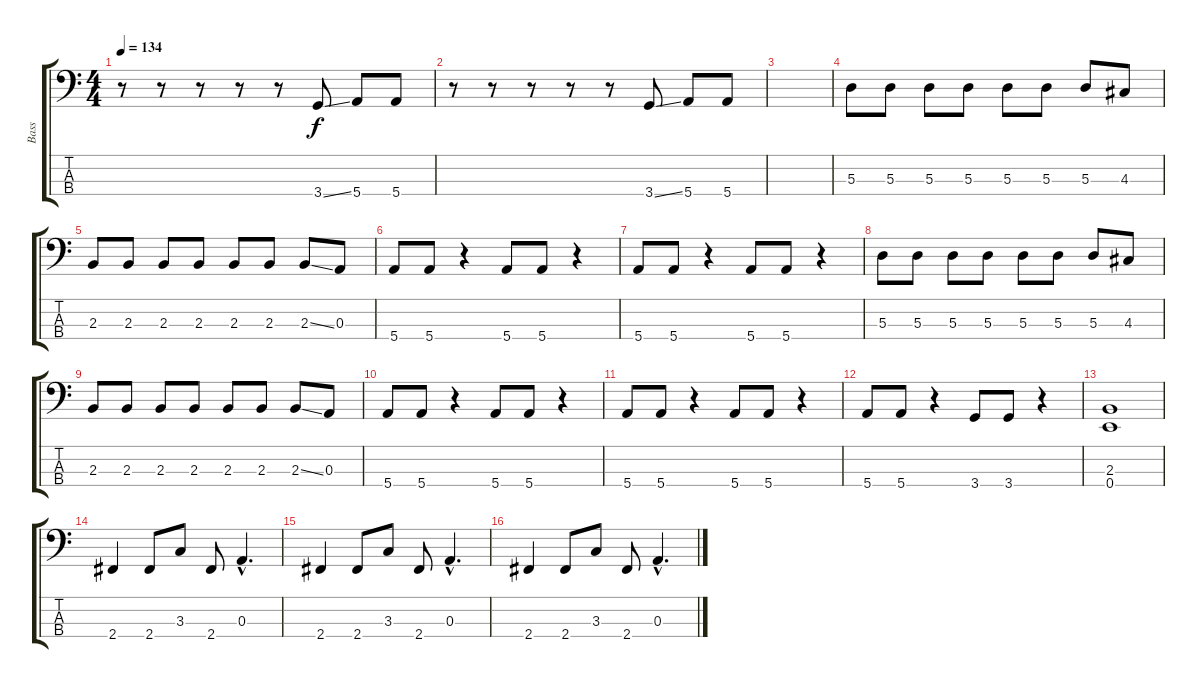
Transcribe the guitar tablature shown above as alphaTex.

\track ("Bass" "Bass") {instrument electricbasspick}
\staff {score tabs}
\tuning (G2 D2 A1 E1) {hide}
\ts (4 4)
\tempo 134
\clef f4
\ks c
r.8{dy f} r.8 r.8 r.8 r.8 3.4{ss}.8 5.4.8 5.4.8 |
r.8 r.8 r.8 r.8 r.8 3.4{ss}.8 5.4.8 5.4.8 |
|
5.3.8 5.3.8 5.3.8 5.3.8 5.3.8 5.3.8 5.3.8 4.3.8 |
2.3.8 2.3.8 2.3.8 2.3.8 2.3.8 2.3.8 2.3{ss}.8 0.3.8 |
5.4.8 5.4.8 r.4 5.4.8 5.4.8 r.4 |
5.4.8 5.4.8 r.4 5.4.8 5.4.8 r.4 |
5.3.8 5.3.8 5.3.8 5.3.8 5.3.8 5.3.8 5.3.8 4.3.8 |
2.3.8 2.3.8 2.3.8 2.3.8 2.3.8 2.3.8 2.3{ss}.8 0.3.8 |
5.4.8 5.4.8 r.4 5.4.8 5.4.8 r.4 |
5.4.8 5.4.8 r.4 5.4.8 5.4.8 r.4 |
5.4.8 5.4.8 r.4 3.4.8 3.4.8 r.4 |
(2.3 0.4).1 |
2.4.4 2.4.8 3.3.8 2.4.8 0.3{hac}.4{d} |
2.4.4 2.4.8 3.3.8 2.4.8 0.3{hac}.4{d} |
2.4.4 2.4.8 3.3.8 2.4.8 0.3{hac}.4{d}
